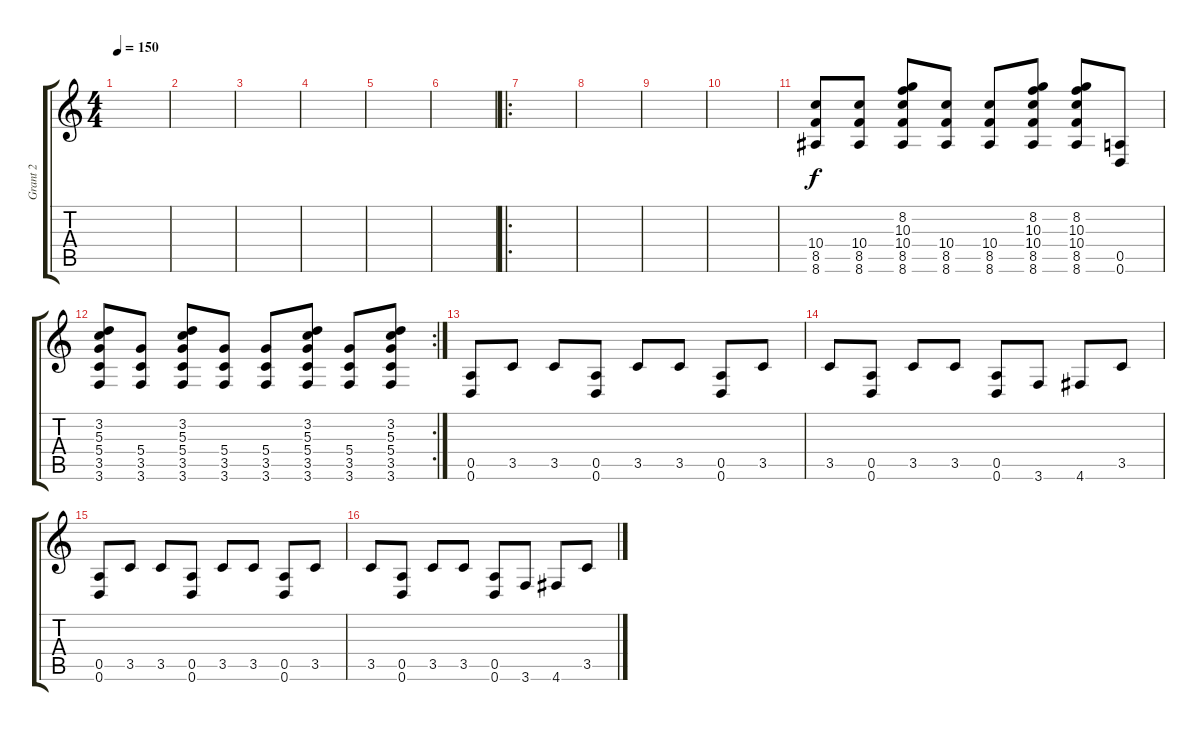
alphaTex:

\track ("Grant 2" "Grant 2") {instrument overdrivenguitar}
\staff {score tabs}
\tuning (E4 B3 G3 D3 A2 D2) {hide}
\ts (4 4)
\tempo 150
\clef g2
\ks c
|
|
|
|
|
|
\ro
|
|
|
|
(10.4 8.5 8.6).8 (10.4 8.5 8.6).8 (8.2 10.3 10.4 8.5 8.6).8 (10.4 8.5 8.6).8 (10.4 8.5 8.6).8 (8.2 10.3 10.4 8.5 8.6).8 (8.2 10.3 10.4 8.5 8.6).8 (0.5 0.6).8 |
\rc 2
(3.2 5.3 5.4 3.5 3.6).8 (5.4 3.5 3.6).8 (3.2 5.3 5.4 3.5 3.6).8 (5.4 3.5 3.6).8 (5.4 3.5 3.6).8 (3.2 5.3 5.4 3.5 3.6).8 (5.4 3.5 3.6).8 (3.2 5.3 5.4 3.5 3.6).8 |
(0.5 0.6).8 3.5.8 3.5.8 (0.5 0.6).8 3.5.8 3.5.8 (0.5 0.6).8 3.5.8 |
3.5.8 (0.5 0.6).8 3.5.8 3.5.8 (0.5 0.6).8 3.6.8 4.6.8 3.5.8 |
(0.5 0.6).8 3.5.8 3.5.8 (0.5 0.6).8 3.5.8 3.5.8 (0.5 0.6).8 3.5.8 |
3.5.8 (0.5 0.6).8 3.5.8 3.5.8 (0.5 0.6).8 3.6.8 4.6.8 3.5.8
